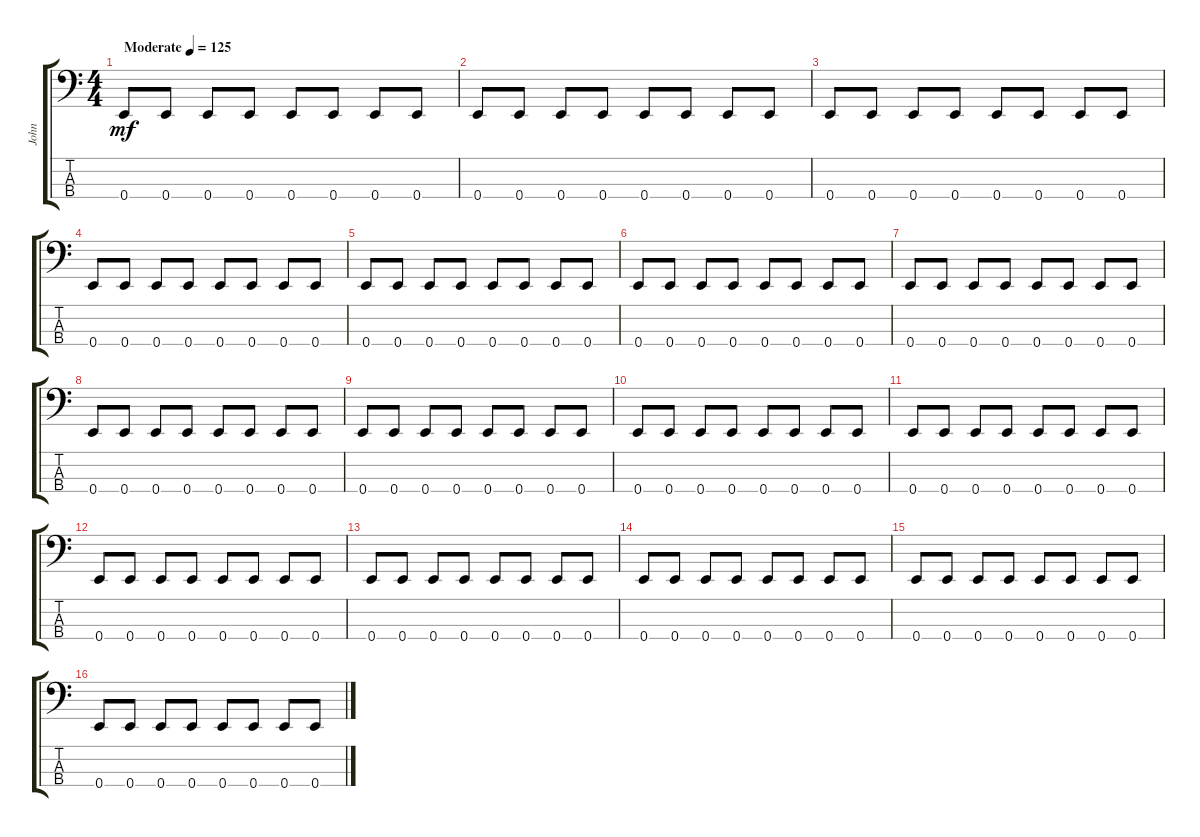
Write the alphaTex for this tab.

\track ("John" "John") {instrument electricbassfinger}
\staff {score tabs}
\tuning (G2 D2 A1 E1) {hide}
\ts (4 4)
\tempo (125 "Moderate")
\clef f4
\ks c
0.4.8{dy mf instrument electricbassfinger} 0.4.8 0.4.8 0.4.8 0.4.8 0.4.8 0.4.8 0.4.8 |
0.4.8 0.4.8 0.4.8 0.4.8 0.4.8 0.4.8 0.4.8 0.4.8 |
0.4.8 0.4.8 0.4.8 0.4.8 0.4.8 0.4.8 0.4.8 0.4.8 |
0.4.8 0.4.8 0.4.8 0.4.8 0.4.8 0.4.8 0.4.8 0.4.8 |
0.4.8 0.4.8 0.4.8 0.4.8 0.4.8 0.4.8 0.4.8 0.4.8 |
0.4.8 0.4.8 0.4.8 0.4.8 0.4.8 0.4.8 0.4.8 0.4.8 |
0.4.8 0.4.8 0.4.8 0.4.8 0.4.8 0.4.8 0.4.8 0.4.8 |
0.4.8 0.4.8 0.4.8 0.4.8 0.4.8 0.4.8 0.4.8 0.4.8 |
0.4.8 0.4.8 0.4.8 0.4.8 0.4.8 0.4.8 0.4.8 0.4.8 |
0.4.8 0.4.8 0.4.8 0.4.8 0.4.8 0.4.8 0.4.8 0.4.8 |
0.4.8 0.4.8 0.4.8 0.4.8 0.4.8 0.4.8 0.4.8 0.4.8 |
0.4.8 0.4.8 0.4.8 0.4.8 0.4.8 0.4.8 0.4.8 0.4.8 |
0.4.8 0.4.8 0.4.8 0.4.8 0.4.8 0.4.8 0.4.8 0.4.8 |
0.4.8 0.4.8 0.4.8 0.4.8 0.4.8 0.4.8 0.4.8 0.4.8 |
0.4.8 0.4.8 0.4.8 0.4.8 0.4.8 0.4.8 0.4.8 0.4.8 |
0.4.8 0.4.8 0.4.8 0.4.8 0.4.8 0.4.8 0.4.8 0.4.8
